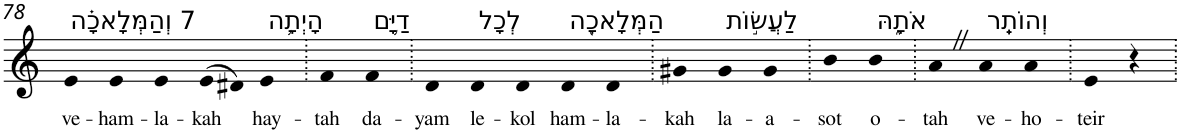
**kern	**text
*part1	*part1
*staff1	*staff1
*I"Piano	*
*I'Pno	*
!!LO:PB:g=z
*clefG2	*
*k[]	*
=78	=78
!LO:TX:a:t=7 וְהַמְּלָאכָ֗ה	!
!	!LO:LY:b
4e	ve-
!	!LO:LY:b
4e	-ham-
!	!LO:LY:b
4e	-la-
!	!LO:LY:b
(>8e	-kah
8d#X)	.
!LO:TX:a:t=הָיְתָ֥ה	!
!	!LO:LY:b
4e	hay-
=79.	=79.
!	!LO:LY:b
4f	-tah
!LO:TX:a:t=דַיָּ֛ם	!
!	!LO:LY:b
4f	da-
=80.	=80.
!	!LO:LY:b
4d	-yam
!LO:TX:a:t=לְכָל	!
!	!LO:LY:b
4d	le-
!	!LO:LY:b
4d	-kol
!LO:TX:a:t=הַמְּלָאכָ֖ה	!
!	!LO:LY:b
4d	ham-
!	!LO:LY:b
4d	-la-
=81.	=81.
!	!LO:LY:b
4g#X	-kah
!LO:TX:a:t=לַעֲשׂ֣וֹת	!
!	!LO:LY:b
4g#	la-
!	!LO:LY:b
4g#	-a-
=82.	=82.
!	!LO:LY:b
4b	-sot
!LO:TX:a:t=אֹתָ֑הּ	!
!	!LO:LY:b
4b	o-
=83.	=83.
!	!LO:LY:b
4aZ	-tah
!LO:TX:a:t=וְהוֹתֵֽר	!
!	!LO:LY:b
4a	ve-
!	!LO:LY:b
4a	-ho-
=84.	=84.
!	!LO:LY:b
4e	-teir
4r	.
=.	=.
*-	*-
